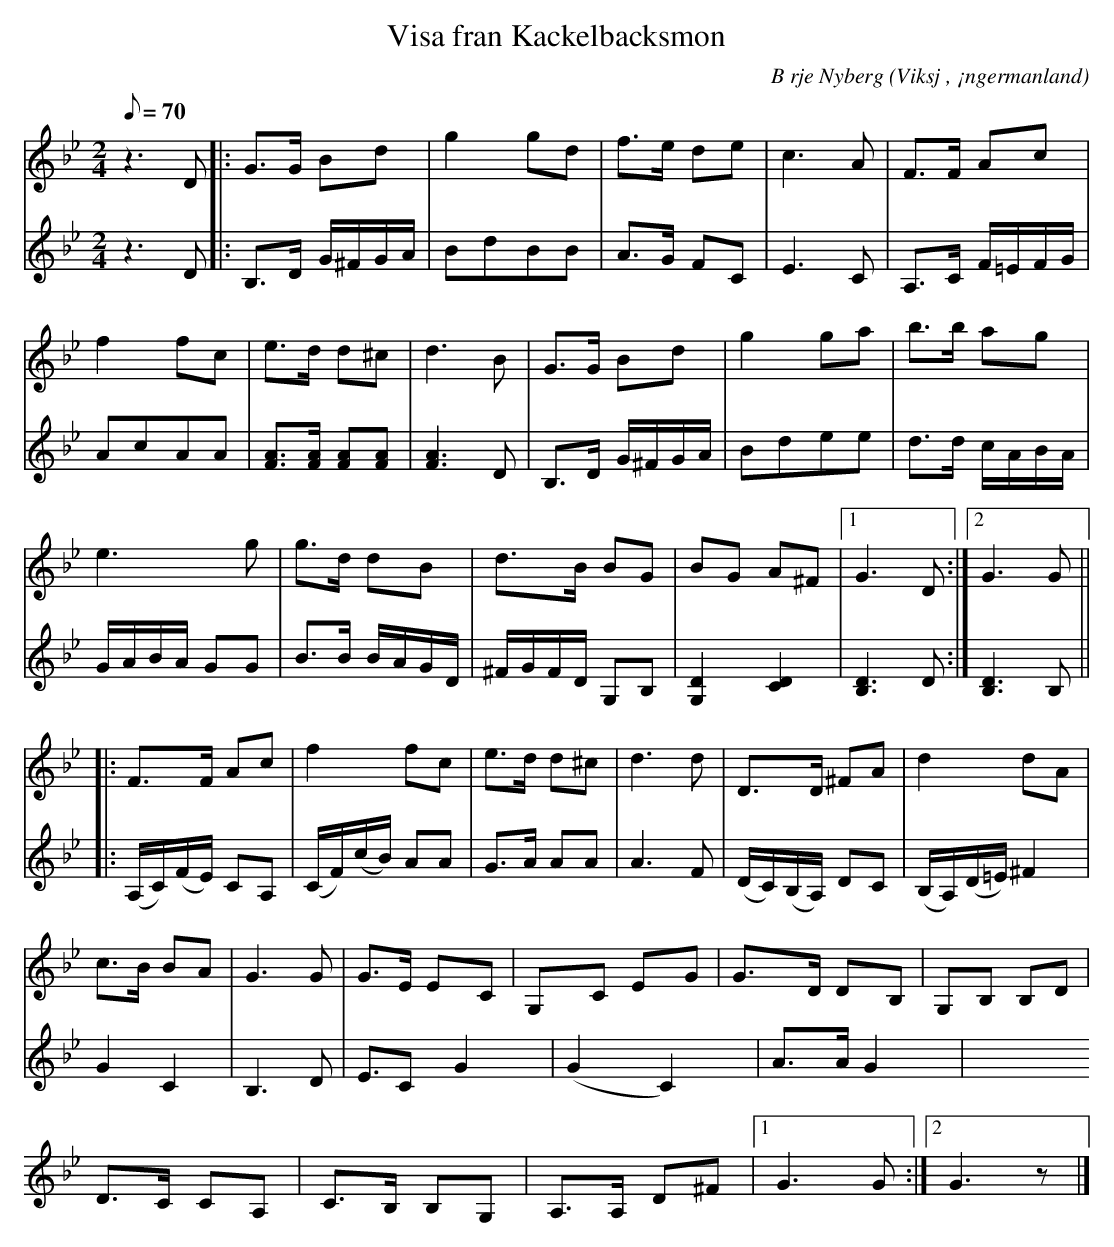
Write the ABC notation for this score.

X:1
T:Visa fran Kackelbacksmon
C:B rje Nyberg
O:Viksj , ¡ngermanland
M:2/4
L:1/8
Q:70
K:Gm
V:1
z2> D2|: G>G Bd | g2 gd | f>e de | c2>A2 | F>F Ac |
f2 fc | e>d d^c | d2>B2 | G>G Bd |g2 ga | b>b ag |
e2> g2 | g>d dB |d>B BG |BG A^F |1 G2> D2 :|2 G2> G2 ||
|: F>F Ac | f2 fc | e>d d^c | d2>d2 | D>D ^FA | d2 dA |
c>B BA |G2> G2 | G>E EC | G,C EG | G>D DB, | G,B, B,D |
D>C CA, | C>B, B,G, | A,>A, D^F |1 G2> G2 :|2 G2> z2 |]
V:2
z2> D2 |: B,>D G/2^F/2G/2A/2 | BdBB | A>G FC | E2>C2 | A,>C F/2=E/2F/2G/2 |
AcAA | [AF]>[AF] [AF][AF] | [A2F2]> D2 | B,>D G/2^F/2G/2A/2 | Bdee | d>d c/2A/2B/2A/2 |
G/2A/2B/2A/2 GG | B>B B/2A/2G/2D/2 | ^F/2G/2F/2D/2 G,B, | [G,2D2] [C2D2] | [D2B,2]> D2 :| [D2B,2]> B,2 ||
|: (A,/2C/2)(F/2E/2) CA, | (C/2F/2)(c/2B/2) AA | G>A AA | A2> F2 | (D/2C/2)(B,/2A,/2) DC | (B,/2A,/2)(D/2=E/2) ^F2 |
G2 C2 | B,2> D2 | E>C2 G2, |(G2C2) |A>A G2 |
